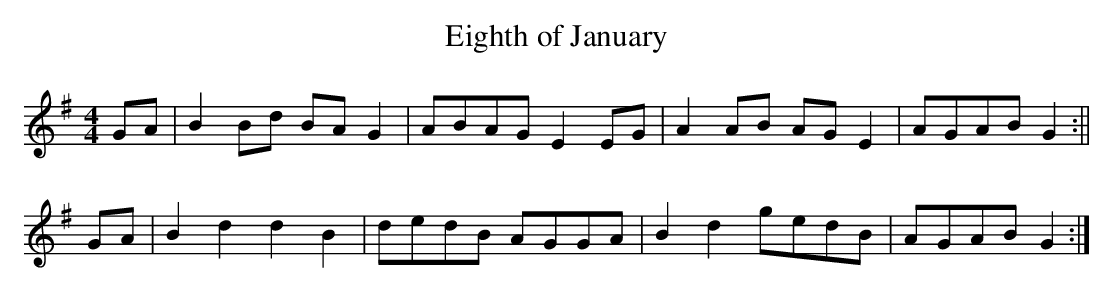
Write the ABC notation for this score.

X:1
T:Eighth of January
M:4/4
L:1/8
K:G
GA|B2 Bd BA G2|ABAG E2 EG|A2 AB AG E2|AGAB G2:||
GA|B2 d2 d2 B2|dedB AGGA|B2 d2 gedB|AGAB G2:|]
